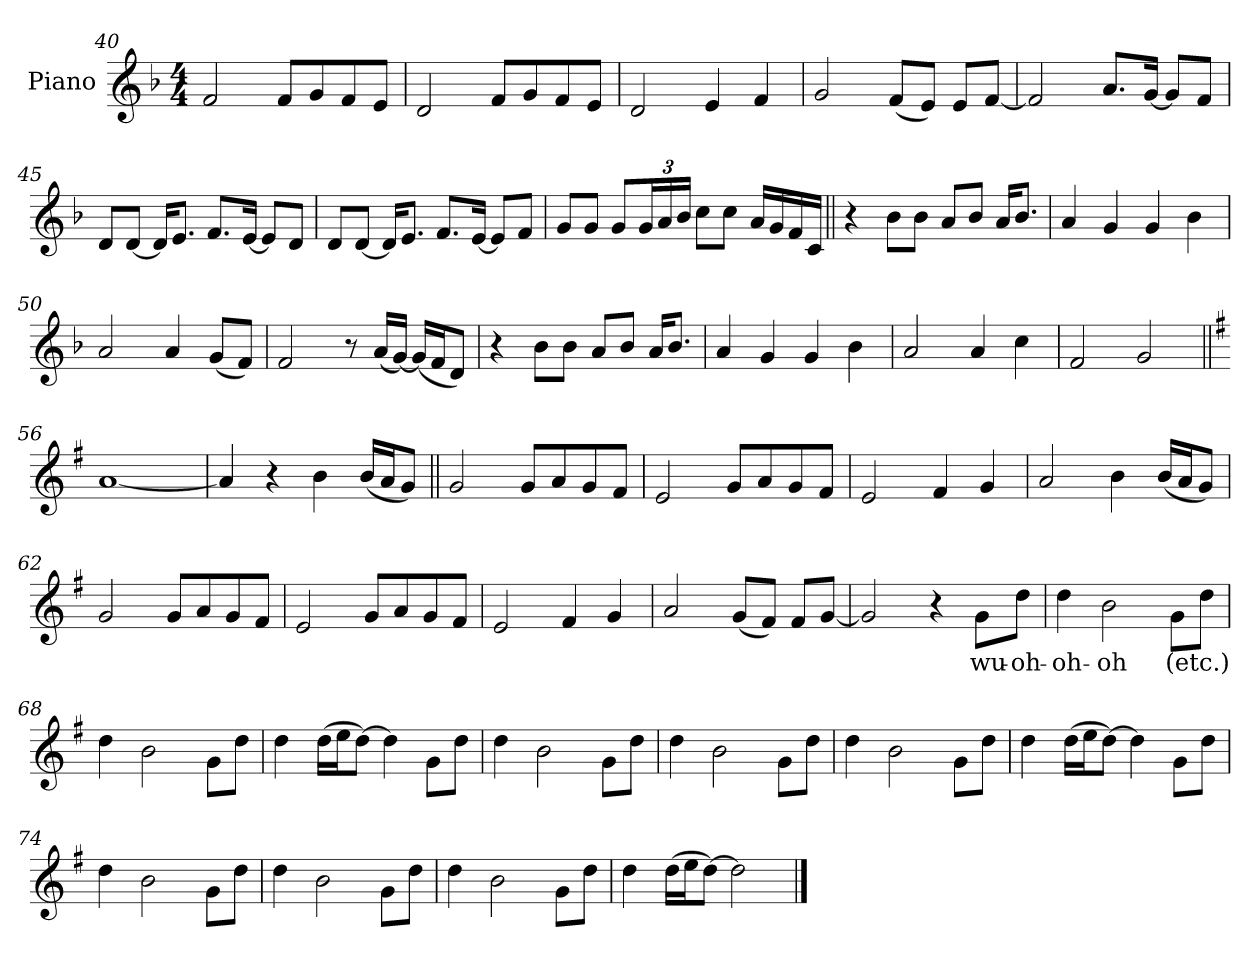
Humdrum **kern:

**kern	**text
*part1	*part1
*staff1	*staff1
*I"Piano	*
*I'Pno.	*
*clefG2	*
*k[b-]	*
*M4/4	*
=40	=40
2f	.
8fL	.
8g	.
8f	.
8eJ	.
=41	=41
2d	.
8fL	.
8g	.
8f	.
8eJ	.
=42	=42
2d	.
4e	.
4f	.
=43	=43
2g	.
(8fL	.
8eJ)	.
8eL	.
[8fJ	.
=44	=44
2f]	.
8.a!L	.
[16g!Jk	.
8g!L]	.
8f!J	.
=45	=45
8d!L	.
[8d!J	.
16d!KL]	.
8.e!J	.
8.f!L	.
[16e!Jk	.
8e!L]	.
8d!J	.
=46	=46
8d!L	.
[8d!J	.
16d!KL]	.
8.e!J	.
8.f!L	.
[16e!Jk	.
8e!L]	.
8f!J	.
=47	=47
8g!L	.
8g!J	.
8g!L	.
*Xbrackettup	*
24g!L	.
24a!	.
24b-!JJ	.
8cc!L	.
8cc!J	.
16a!LL	.
16g!	.
16f!	.
16c!JJ	.
=48||	=48||
4r	.
8b-L	.
8b-J	.
8aL	.
8b-J	.
16aKL	.
8.b-J	.
=49	=49
4a	.
4g	.
4g	.
4b-	.
=50	=50
2a	.
4a	.
(8gL	.
8fJ)	.
=51	=51
2f	.
8r	.
(16aLL	.
[16gJJ)	.
(16gLL]	.
16fJ	.
8dJ)	.
=52	=52
4r	.
8b-L	.
8b-J	.
8aL	.
8b-J	.
16aKL	.
8.b-J	.
=53	=53
4a	.
4g	.
4g	.
4b-	.
=54	=54
2a	.
4a	.
4cc	.
=55	=55
2f	.
2g	.
=56||	=56||
*k[f#]	*
[1a	.
=57	=57
4a]	.
4r	.
4b	.
(16bLL	.
16aJ	.
8gJ)	.
=58||	=58||
2g	.
8gL	.
8a	.
8g	.
8f#J	.
=59	=59
2e	.
8gL	.
8a	.
8g	.
8f#J	.
=60	=60
2e	.
4f#	.
4g	.
=61	=61
2a	.
4b	.
(16bLL	.
16aJ	.
8gJ)	.
=62	=62
2g	.
8gL	.
8a	.
8g	.
8f#J	.
=63	=63
2e	.
8gL	.
8a	.
8g	.
8f#J	.
=64	=64
2e	.
4f#	.
4g	.
=65	=65
2a	.
(8gL	.
8f#J)	.
8f#L	.
[8gJ	.
=66	=66
2g]	.
4r	.
8gL	wu-
8ddJ	-oh-
=67	=67
4dd	-oh-
2b	-oh
8gL	(etc.)
8ddJ	.
=68	=68
4dd	.
2b	.
8gL	.
8ddJ	.
=69	=69
4dd	.
(16ddLL	.
16eeJ	.
[8ddJ)	.
4dd]	.
8gL	.
8ddJ	.
=70	=70
4dd	.
2b	.
8gL	.
8ddJ	.
=71	=71
4dd	.
2b	.
8gL	.
8ddJ	.
=72	=72
4dd	.
2b	.
8gL	.
8ddJ	.
=73	=73
4dd	.
(16ddLL	.
16eeJ	.
[8ddJ)	.
4dd]	.
8gL	.
8ddJ	.
=74	=74
4dd	.
2b	.
8gL	.
8ddJ	.
=75	=75
4dd	.
2b	.
8gL	.
8ddJ	.
=76	=76
4dd	.
2b	.
8gL	.
8ddJ	.
=77	=77
4dd	.
(16ddLL	.
16eeJ	.
[8ddJ)	.
2dd]	.
==	==
*-	*-
